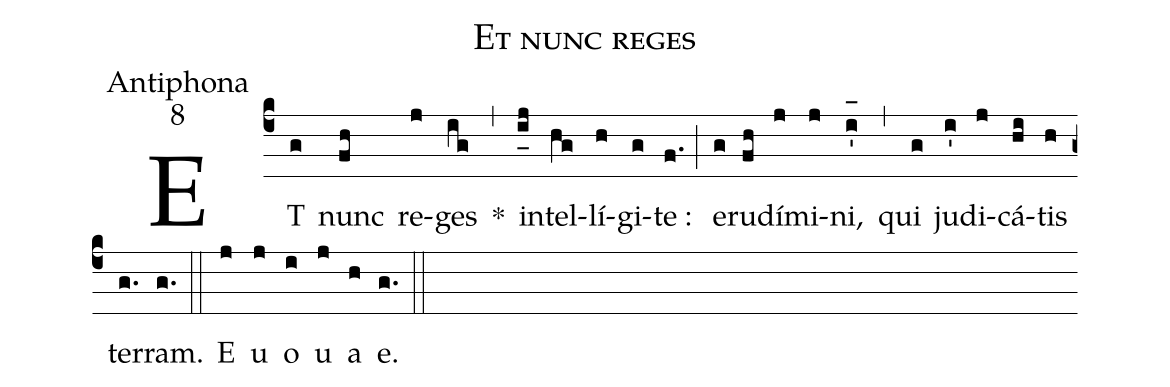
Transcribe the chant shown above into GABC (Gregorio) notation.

name:Et nunc reges;
office-part:Antiphona;
mode:8;
%%
(c4) ET(g) nunc(fh) re(j)ges(ig) *(,) in(i_[uh:l]j)tel(hg)lí(h)gi(g)te :(f.) (;) e(g)ru(fh)dí(j)mi(j)ni,(i'_[oh:h]) (,) qui(g) ju(i')di(j)cá(hi)tis(h) ter(g.)ram.(g.) (::) <eu>E(j) u(j) o(i) u(j) a(h) e.</eu>(g.) (::)
